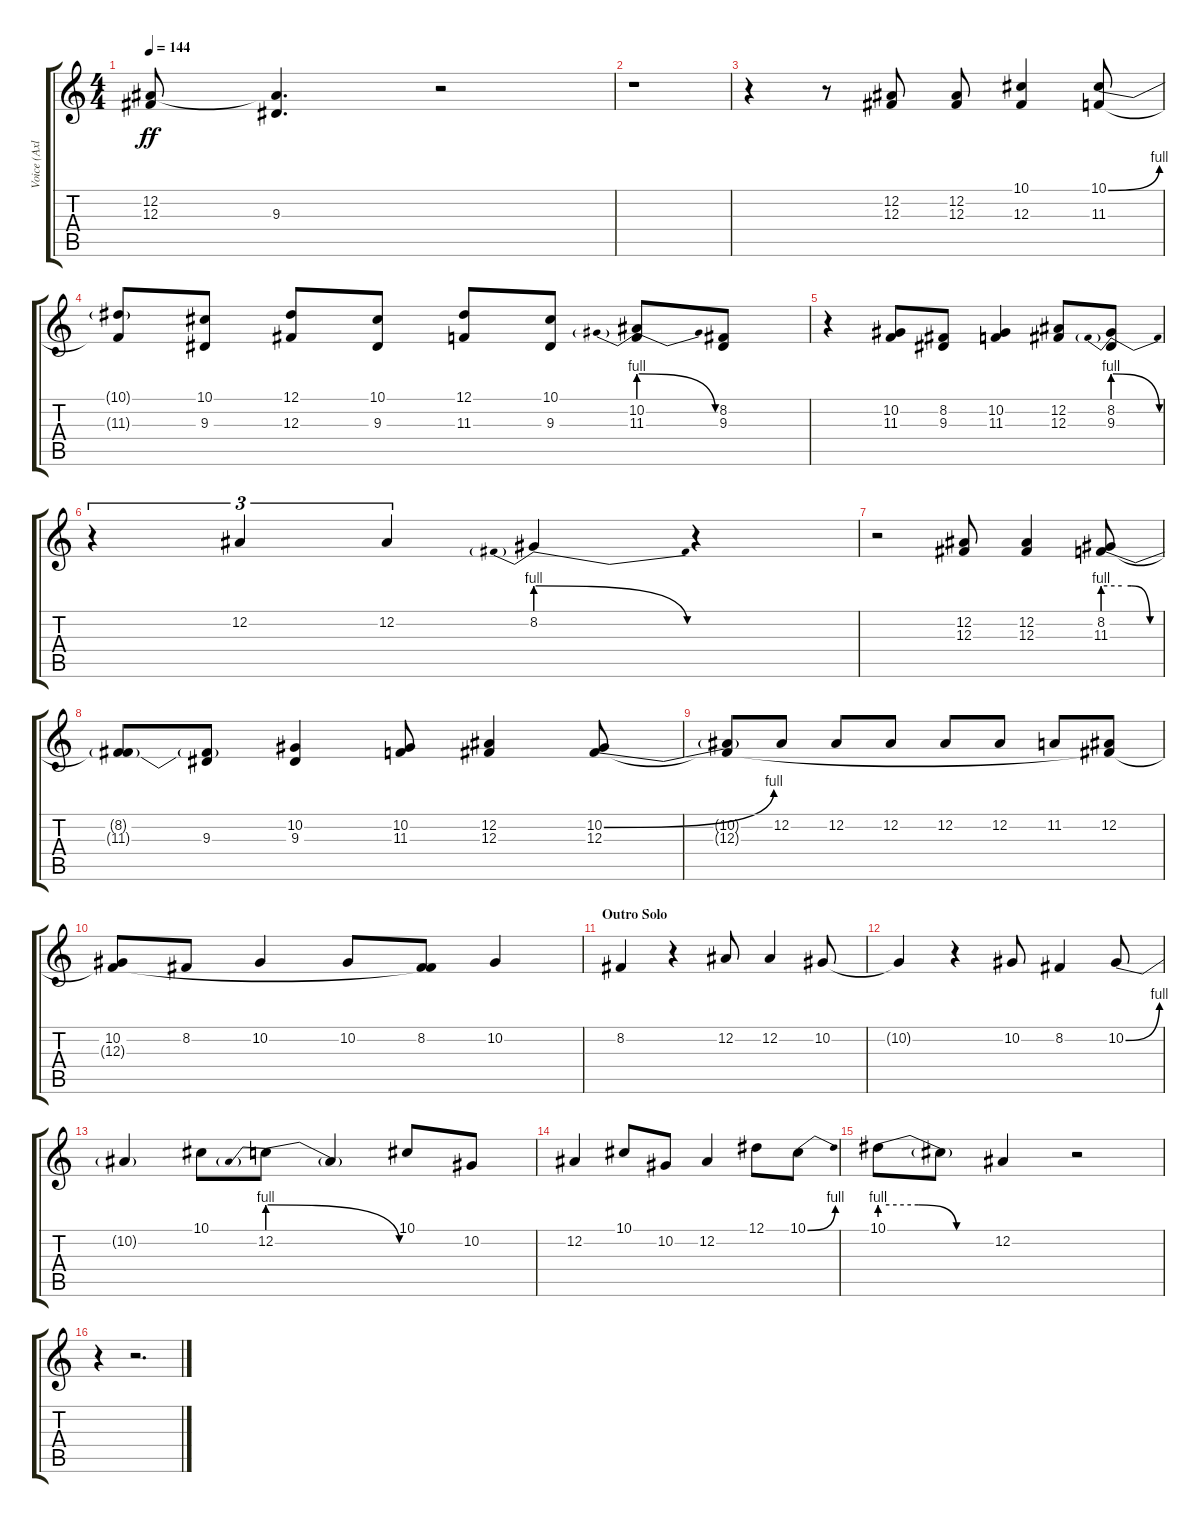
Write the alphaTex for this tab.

\track ("Voice (Axl)" "Voice (Axl") {instrument lead2sawtooth}
\staff {score tabs}
\tuning (Eb4 Bb3 Gb3 Db3 Ab2 Eb2) {hide}
\ts (4 4)
\tempo 144
\clef g2
\ks c
(12.2{t} 12.3{t}).8{dy ff} (12.2{t} 9.3).4{d} r.2 |
r.1 |
r.4 r.8 (12.2 12.3).8 (12.2 12.3).8 (10.1 12.3).4 (10.1{be (bend 0 0 60 4)} 11.3).8 |
(10.1{t} 11.3{t}).8 (10.1 9.3).8 (12.1 12.3).8 (10.1 9.3).8 (12.1 11.3).8 (10.1 9.3).8 (10.2{be (prebendrelease 0 4 60 0)} 11.3).8 (8.2 9.3).8 |
r.4 (10.2 11.3).8 (8.2 9.3).8 (10.2 11.3).4 (12.2 12.3).8 (8.2{be (prebendrelease 0 4 60 0)} 9.3).8 |
r.4{tu (3 2)} 12.2.4{tu (3 2)} 12.2.4{tu (3 2)} 8.2{be (prebendrelease 0 4 60 0)}.4 r.4 |
r.2 (12.2 12.3).8 (12.2 12.3).4 (8.2{be (custom 0 4 20 4 30 4 50 0 60 0)} 11.3).8 |
(8.2{t} 11.3{t}).8 (8.2{t} 9.3).8 (10.2 9.3).4 (10.2 11.3).8 (12.2 12.3).4 (10.2{be (bend 0 0 60 4)} 12.3).8 |
(10.2{t} 12.3{t}).8 12.2.8 12.2.8 12.2.8 12.2.8 12.2.8 11.2.8 (12.2 12.3{t}).8 |
(10.2 12.3{t}).8 8.2.8 10.2.4 10.2.8 (8.2 12.3{t}).8 10.2.4 |
\section ("" "Outro Solo")
8.2.4 r.4 12.2.8 12.2.4 10.2.8 |
10.2{t}.4 r.4 10.2.8 8.2.4 10.2{be (bend 0 0 60 4)}.8 |
10.2{t}.4 10.1.8 12.2{be (prebendrelease 0 4 60 0)}.8 12.2{t}.4 10.1.8 10.2.8 |
12.2.4 10.1.8 10.2.8 12.2.4 12.1.8 10.1{be (bend 0 0 60 4)}.8 |
10.1{be (custom 0 4 20 4 40 0 60 0)}.8 10.1{t}.8 12.2.4 r.2 |
r.4 r.2{d}
